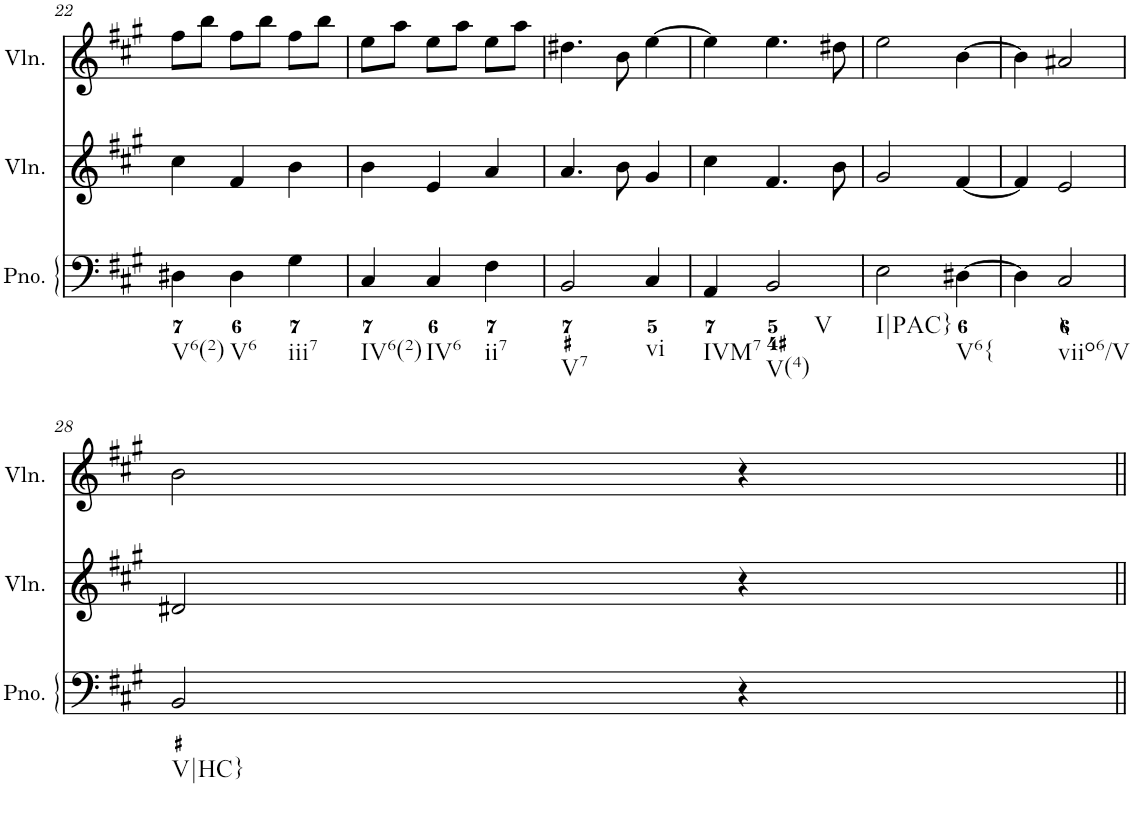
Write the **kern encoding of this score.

**kern	**kern	**kern
*part3	*part2	*part1
*staff3	*staff2	*staff1
*I"Piano	*I"Violin	*I"Violin
*I'Pno.	*I'Vln.	*I'Vln.
!!LO:PB:g=z
*clefF4	*clefG2	*clefG2
*k[f#c#g#]	*k[f#c#g#]	*k[f#c#g#]
*M3/4	*M3/4	*M3/4
=22	=22	=22
!LO:TX:b:t=V6(2)	!	!
4D#X\	4cc#\	8ff#\L
.	.	8bb\J
!LO:TX:b:t=V6	!	!
4D#\	4f#/	8ff#\L
.	.	8bb\J
!LO:TX:b:t=iii7	!	!
4G#\	4b\	8ff#\L
.	.	8bb\J
=23	=23	=23
!LO:TX:b:t=IV6(2)	!	!
4C#/	4b\	8ee\L
.	.	8aa\J
!LO:TX:b:t=IV6	!	!
4C#/	4e/	8ee\L
.	.	8aa\J
!LO:TX:b:t=ii7	!	!
4F#\	4a/	8ee\L
.	.	8aa\J
=24	=24	=24
!LO:TX:b:t=V7	!	!
2BB/	4.a/	4.dd#X\
.	8b\	8b\
!LO:TX:b:t=vi	!	!
4C#/	4g#/	[4ee\
=25	=25	=25
!LO:TX:b:t=IVM7	!	!
4AA/	4cc#\	4ee\]
!LO:TX:b:t=V(4)	!	!
!LO:TX:b:t=V	!	!
2BB/	4.f#/	4.ee\
.	8b\	8dd#X\
=26	=26	=26
!LO:TX:b:t=I|PAC}	!	!
2E\	2g#/	2ee\
!LO:TX:b:t=V6{	!	!
[4D#X\	[4f#/	[4b\
=27	=27	=27
4D#\]	4f#/]	4b\]
!LO:TX:b:t=viio6/V	!	!
2C#/	2e/	2a#X/
!!LO:LB:g=z
=28	=28	=28
!LO:TX:b:t=V|HC}	!	!
2BB/	2d#X/	2b\
4r	4r	4r
=||	=||	=||
*-	*-	*-
